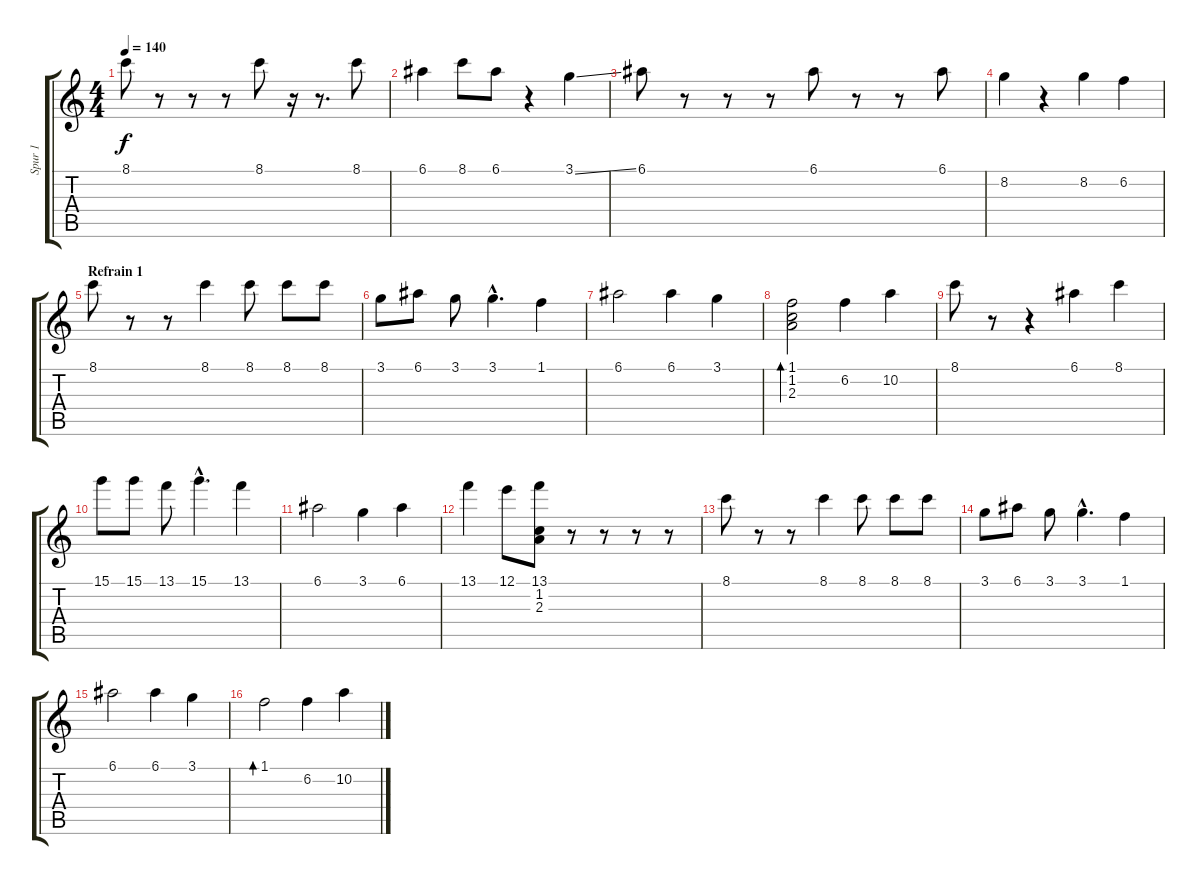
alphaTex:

\track ("Spur 1" "Spur 1") {instrument acousticguitarsteel}
\staff {score tabs}
\tuning (E4 B3 G3 D3 A2 E2) {hide}
\ts (4 4)
\tempo 140
\clef g2
\ks c
8.1.8{dy f} r.8 r.8 r.8 8.1.8 r.16 r.8{d} 8.1.8 |
6.1.4 8.1.8 6.1.8 r.4 3.1{ss}.4 |
6.1.8 r.8 r.8 r.8 6.1.8 r.8 r.8 6.1.8 |
8.2.4 r.4 8.2.4 6.2.4 |
\section ("" "Refrain 1")
8.1.8 r.8 r.8 8.1.4 8.1.8 8.1.8 8.1.8 |
3.1.8 6.1.8 3.1.8 3.1{hac}.4{d} 1.1.4 |
6.1.2 6.1.4 3.1.4 |
(1.1 1.2 2.3).2{bd 480} 6.2.4 10.2.4 |
8.1.8 r.8 r.4 6.1.4 8.1.4 |
15.1.8 15.1.8 13.1.8 15.1{hac}.4{d} 13.1.4 |
6.1.2 3.1.4 6.1.4 |
13.1.4 12.1.8 (13.1 1.2 2.3).8 r.8 r.8 r.8 r.8 |
8.1.8 r.8 r.8 8.1.4 8.1.8 8.1.8 8.1.8 |
3.1.8 6.1.8 3.1.8 3.1{hac}.4{d} 1.1.4 |
6.1.2 6.1.4 3.1.4 |
1.1.2{bd 480} 6.2.4 10.2.4
